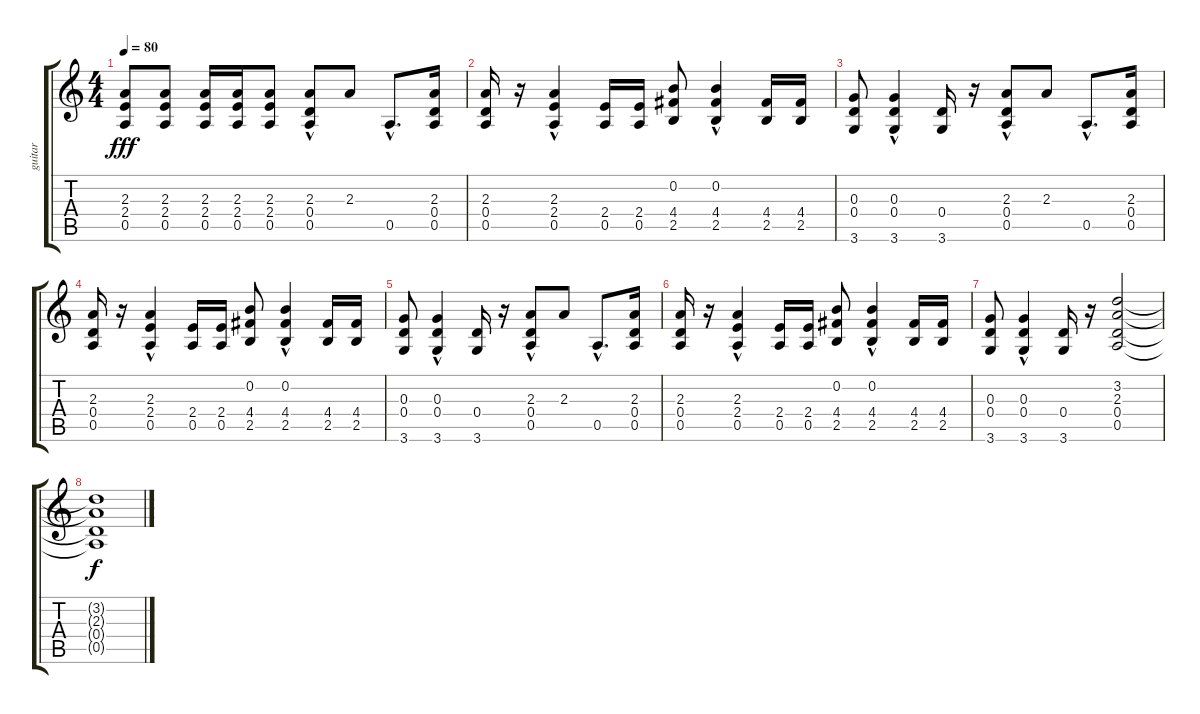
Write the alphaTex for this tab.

\track ("guitar" "guitar") {instrument electricguitarjazz}
\staff {score tabs}
\tuning (E4 B3 G3 D3 A2 E2) {hide}
\ts (4 4)
\tempo 80
\clef g2
\ks c
(2.3 2.4 0.5).8{dy fff} (2.3 2.4 0.5).8 (2.3 2.4 0.5).16 (2.3 2.4 0.5).16 (2.3 2.4 0.5).8 (2.3 0.4{hac} 0.5).8 2.3.8 0.5{hac}.8{d} (2.3 0.4 0.5).16 |
(2.3 0.4 0.5).16 r.16 (2.3{hac} 2.4 0.5).4 (2.4 0.5).16 (2.4 0.5).16 (0.2 4.4 2.5).8 (0.2{hac} 4.4 2.5).4 (4.4 2.5).16 (4.4 2.5).16 |
(0.3 0.4 3.6).8 (0.3{hac} 0.4 3.6).4 (0.4 3.6).16 r.16 (2.3 0.4{hac} 0.5).8 2.3.8 0.5{hac}.8{d} (2.3 0.4 0.5).16 |
(2.3 0.4 0.5).16 r.16 (2.3{hac} 2.4 0.5).4 (2.4 0.5).16 (2.4 0.5).16 (0.2 4.4 2.5).8 (0.2{hac} 4.4 2.5).4 (4.4 2.5).16 (4.4 2.5).16 |
(0.3 0.4 3.6).8 (0.3{hac} 0.4 3.6).4 (0.4 3.6).16 r.16 (2.3 0.4{hac} 0.5).8 2.3.8 0.5{hac}.8{d} (2.3 0.4 0.5).16 |
(2.3 0.4 0.5).16 r.16 (2.3{hac} 2.4 0.5).4 (2.4 0.5).16 (2.4 0.5).16 (0.2 4.4 2.5).8 (0.2{hac} 4.4 2.5).4 (4.4 2.5).16 (4.4 2.5).16 |
(0.3 0.4 3.6).8 (0.3{hac} 0.4 3.6).4 (0.4 3.6).16 r.16 (3.2 2.3 0.4 0.5).2 |
(3.2{t} 2.3{t} 0.4{t} 0.5{t}).1{dy f}
